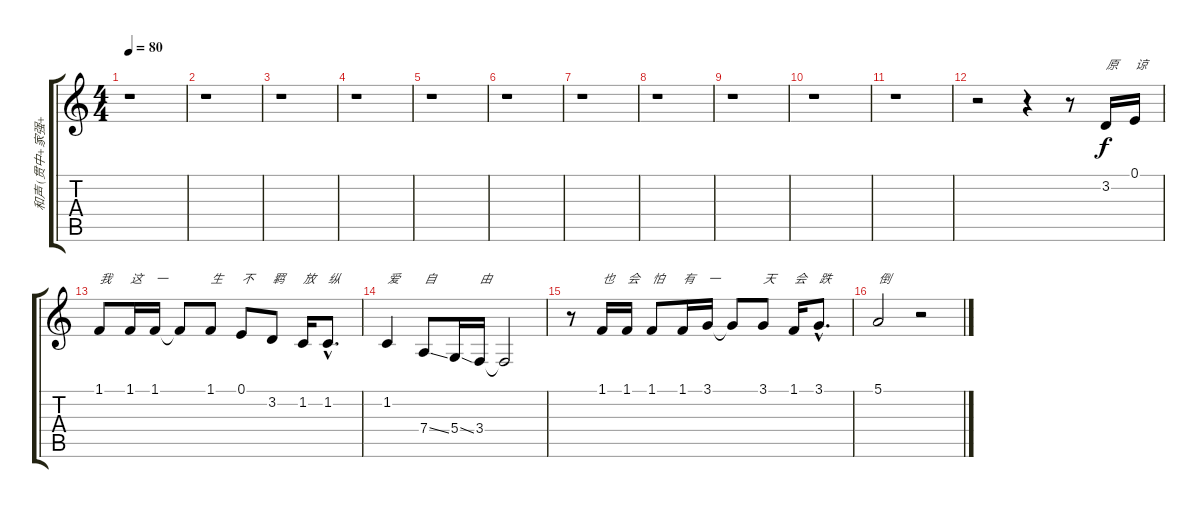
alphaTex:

\track ("和声 (贯中+家强+世荣)" "和声 (贯中+家强+") {instrument synthvoice}
\staff {score tabs}
\tuning (E4 B3 G3 D3 A2 E2) {hide}
\ts (4 4)
\tempo 80
\clef g2
\ks c
r.1{dy f} |
r.1 |
r.1 |
r.1 |
r.1 |
r.1 |
r.1 |
r.1 |
r.1 |
r.1 |
r.1 |
r.2 r.4 r.8 3.2.16{txt "原"} 0.1.16{txt "谅"} |
1.1.8{txt "我"} 1.1.16{txt "这"} 1.1.16{txt "一"} 1.1{t}.8 1.1.8{txt "生"} 0.1.8{txt "不"} 3.2.8{txt "羁"} 1.2.16{txt "放"} 1.2{hac}.8{d txt "纵"} |
1.2.4{txt "爱"} 7.4{ss}.8{txt "自"} 5.4{ss}.16 3.4.16{txt "由"} 3.4{t}.2 |
r.8 1.1.16{txt "也"} 1.1.16{txt "会"} 1.1.8{txt "怕"} 1.1.16{txt "有"} 3.1.16{txt "一"} 3.1{t}.8 3.1.8{txt "天"} 1.1.16{txt "会"} 3.1{hac}.8{d txt "跌"} |
5.1.2{txt "倒"} r.2
